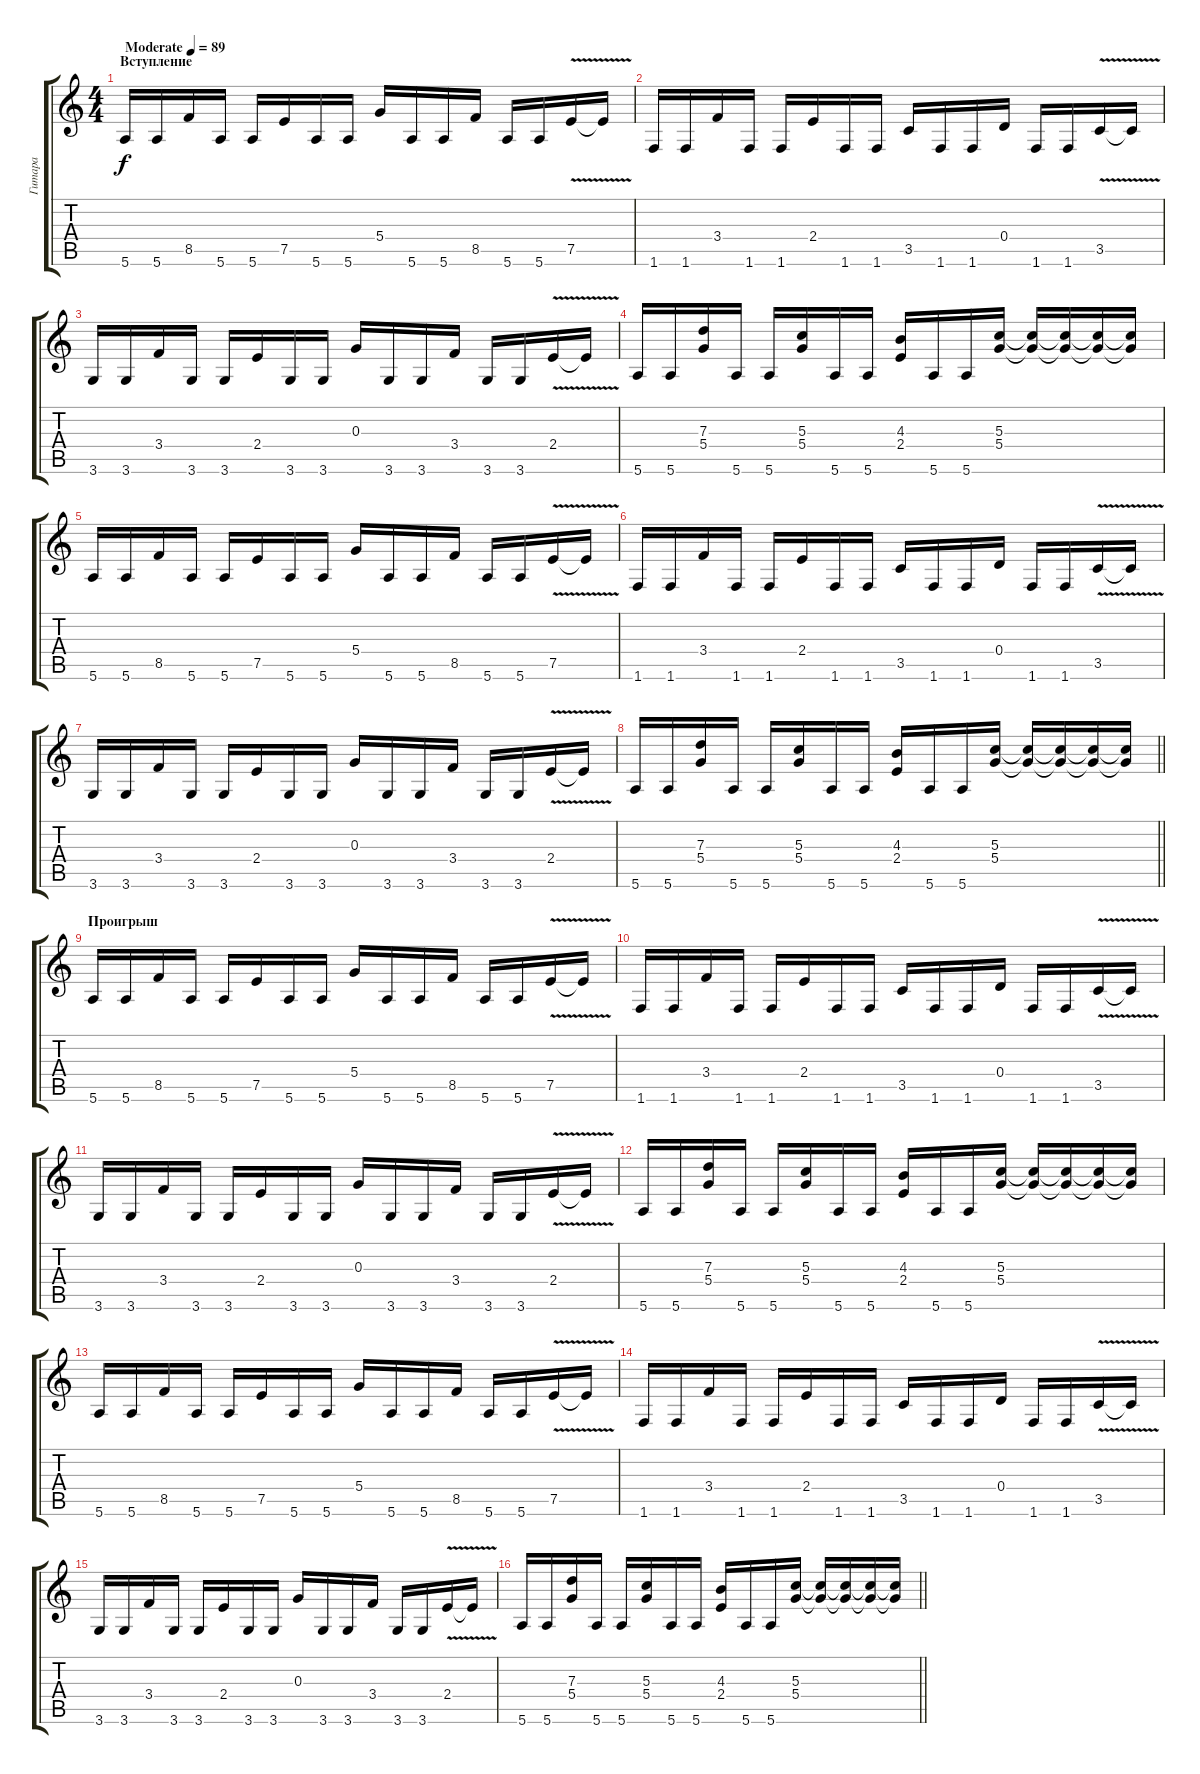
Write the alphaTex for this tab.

\track ("Гитара" "Гитара") {instrument distortionguitar}
\staff {score tabs}
\tuning (E4 B3 G3 D3 A2 E2) {hide}
\ts (4 4)
\section ("" "Вступление")
\tempo (89 "Moderate")
\clef g2
\ks c
5.6.16{dy f instrument distortionguitar} 5.6.16 8.5.16 5.6.16 5.6.16 7.5.16 5.6.16 5.6.16 5.4.16 5.6.16 5.6.16 8.5.16 5.6.16 5.6.16 7.5{v}.16 7.5{t}.16 |
1.6.16 1.6.16 3.4.16 1.6.16 1.6.16 2.4.16 1.6.16 1.6.16 3.5.16 1.6.16 1.6.16 0.4.16 1.6.16 1.6.16 3.5{v}.16 3.5{t}.16 |
3.6.16 3.6.16 3.4.16 3.6.16 3.6.16 2.4.16 3.6.16 3.6.16 0.3.16 3.6.16 3.6.16 3.4.16 3.6.16 3.6.16 2.4{v}.16 2.4{t}.16 |
5.6.16 5.6.16 (7.3 5.4).16 5.6.16 5.6.16 (5.3 5.4).16 5.6.16 5.6.16 (4.3 2.4).16 5.6.16 5.6.16 (5.3 5.4).16 (5.3{t} 5.4{t}).16 (5.3{t} 5.4{t}).16 (5.3{t} 5.4{t}).16 (5.3{t} 5.4{t}).16 |
5.6.16 5.6.16 8.5.16 5.6.16 5.6.16 7.5.16 5.6.16 5.6.16 5.4.16 5.6.16 5.6.16 8.5.16 5.6.16 5.6.16 7.5{v}.16 7.5{t}.16 |
1.6.16 1.6.16 3.4.16 1.6.16 1.6.16 2.4.16 1.6.16 1.6.16 3.5.16 1.6.16 1.6.16 0.4.16 1.6.16 1.6.16 3.5{v}.16 3.5{t}.16 |
3.6.16 3.6.16 3.4.16 3.6.16 3.6.16 2.4.16 3.6.16 3.6.16 0.3.16 3.6.16 3.6.16 3.4.16 3.6.16 3.6.16 2.4{v}.16 2.4{t}.16 |
\barLineRight lightlight
5.6.16 5.6.16 (7.3 5.4).16 5.6.16 5.6.16 (5.3 5.4).16 5.6.16 5.6.16 (4.3 2.4).16 5.6.16 5.6.16 (5.3 5.4).16 (5.3{t} 5.4{t}).16 (5.3{t} 5.4{t}).16 (5.3{t} 5.4{t}).16 (5.3{t} 5.4{t}).16 |
\section ("" "Проигрыш")
5.6.16 5.6.16 8.5.16 5.6.16 5.6.16 7.5.16 5.6.16 5.6.16 5.4.16 5.6.16 5.6.16 8.5.16 5.6.16 5.6.16 7.5{v}.16 7.5{t}.16 |
1.6.16 1.6.16 3.4.16 1.6.16 1.6.16 2.4.16 1.6.16 1.6.16 3.5.16 1.6.16 1.6.16 0.4.16 1.6.16 1.6.16 3.5{v}.16 3.5{t}.16 |
3.6.16 3.6.16 3.4.16 3.6.16 3.6.16 2.4.16 3.6.16 3.6.16 0.3.16 3.6.16 3.6.16 3.4.16 3.6.16 3.6.16 2.4{v}.16 2.4{t}.16 |
5.6.16 5.6.16 (7.3 5.4).16 5.6.16 5.6.16 (5.3 5.4).16 5.6.16 5.6.16 (4.3 2.4).16 5.6.16 5.6.16 (5.3 5.4).16 (5.3{t} 5.4{t}).16 (5.3{t} 5.4{t}).16 (5.3{t} 5.4{t}).16 (5.3{t} 5.4{t}).16 |
5.6.16 5.6.16 8.5.16 5.6.16 5.6.16 7.5.16 5.6.16 5.6.16 5.4.16 5.6.16 5.6.16 8.5.16 5.6.16 5.6.16 7.5{v}.16 7.5{t}.16 |
1.6.16 1.6.16 3.4.16 1.6.16 1.6.16 2.4.16 1.6.16 1.6.16 3.5.16 1.6.16 1.6.16 0.4.16 1.6.16 1.6.16 3.5{v}.16 3.5{t}.16 |
3.6.16 3.6.16 3.4.16 3.6.16 3.6.16 2.4.16 3.6.16 3.6.16 0.3.16 3.6.16 3.6.16 3.4.16 3.6.16 3.6.16 2.4{v}.16 2.4{t}.16 |
\barLineRight lightlight
5.6.16 5.6.16 (7.3 5.4).16 5.6.16 5.6.16 (5.3 5.4).16 5.6.16 5.6.16 (4.3 2.4).16 5.6.16 5.6.16 (5.3 5.4).16 (5.3{t} 5.4{t}).16 (5.3{t} 5.4{t}).16 (5.3{t} 5.4{t}).16 (5.3{t} 5.4{t}).16
